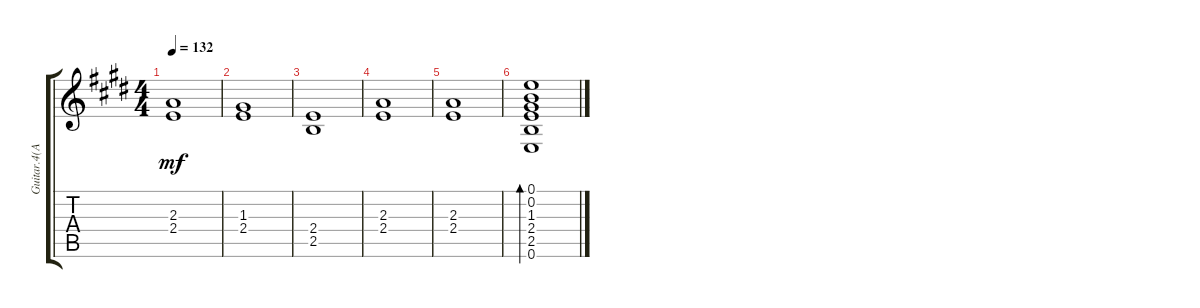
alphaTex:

\track ("Guitar.4(Acoustic)" "Guitar.4(A") {instrument acousticguitarsteel}
\staff {score tabs}
\tuning (E4 B3 G3 D3 A2 E2) {hide}
\ts (4 4)
\tempo 132
\clef g2
\ks e
(2.3 2.4).1{dy mf} |
(1.3 2.4).1 |
(2.4 2.5).1 |
(2.3 2.4).1 |
(2.3 2.4).1 |
(0.1 0.2 1.3 2.4 2.5 0.6).1{bd 120}
